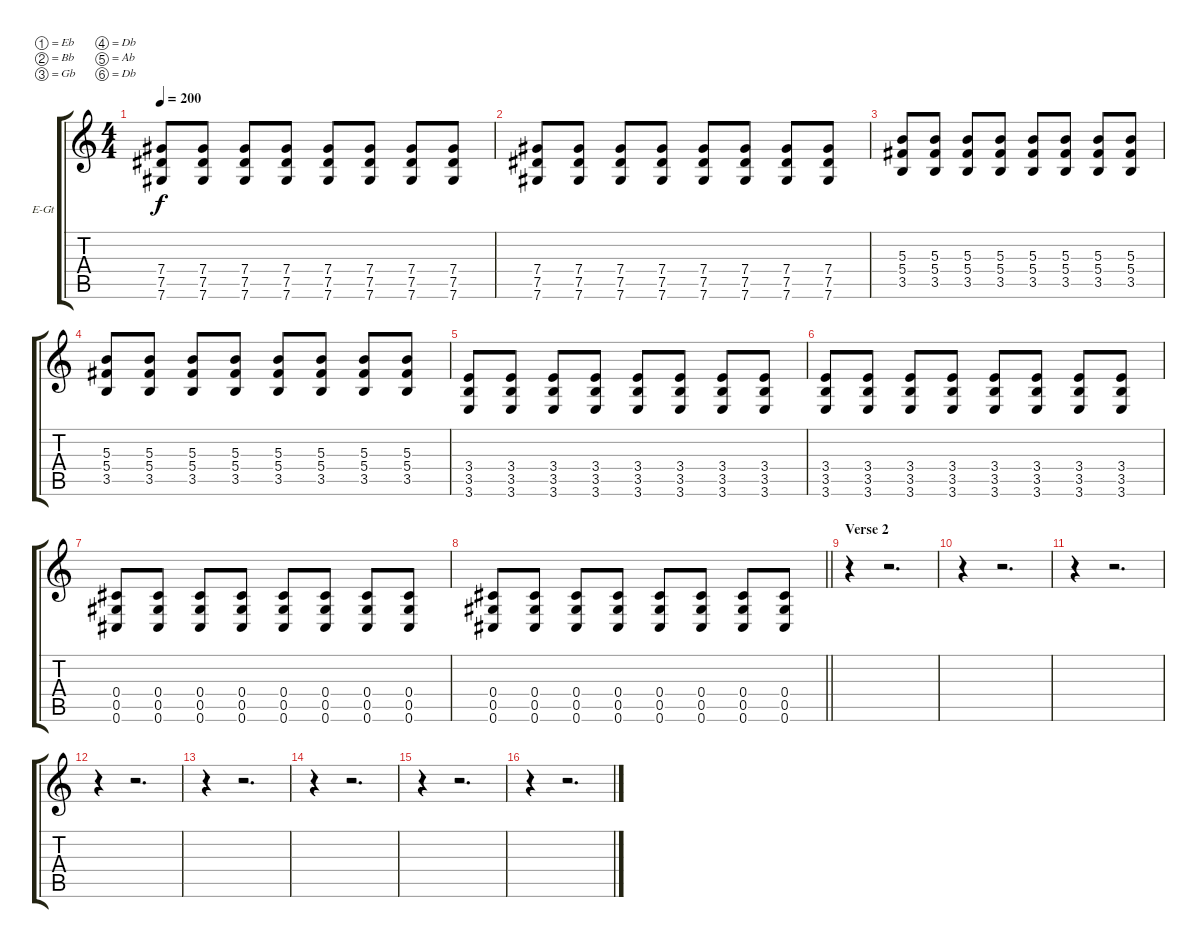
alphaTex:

\bracketExtendMode groupsimilarinstruments
\firstSystemTrackNameOrientation horizontal
\otherSystemsTrackNameOrientation horizontal
\track ("Extra Guitar" "E-Gt") {instrument distortionguitar}
\staff {score tabs}
\tuning (Eb4 Bb3 Gb3 Db3 Ab2 Db2)
\ts (4 4)
\tempo 200
\clef g2
\ks c
(7.4 7.5 7.6).8{dy f} (7.4 7.5 7.6).8 (7.4 7.5 7.6).8 (7.4 7.5 7.6).8 (7.4 7.5 7.6).8 (7.4 7.5 7.6).8 (7.4 7.5 7.6).8 (7.4 7.5 7.6).8 |
(7.4 7.5 7.6).8 (7.4 7.5 7.6).8 (7.4 7.5 7.6).8 (7.4 7.5 7.6).8 (7.4 7.5 7.6).8 (7.4 7.5 7.6).8 (7.4 7.5 7.6).8 (7.4 7.5 7.6).8 |
(5.3 5.4 3.5).8 (5.3 5.4 3.5).8 (5.3 5.4 3.5).8 (5.3 5.4 3.5).8 (5.3 5.4 3.5).8 (5.3 5.4 3.5).8 (5.3 5.4 3.5).8 (5.3 5.4 3.5).8 |
(5.3 5.4 3.5).8 (5.3 5.4 3.5).8 (5.3 5.4 3.5).8 (5.3 5.4 3.5).8 (5.3 5.4 3.5).8 (5.3 5.4 3.5).8 (5.3 5.4 3.5).8 (5.3 5.4 3.5).8 |
(3.4 3.5 3.6).8 (3.4 3.5 3.6).8 (3.4 3.5 3.6).8 (3.4 3.5 3.6).8 (3.4 3.5 3.6).8 (3.4 3.5 3.6).8 (3.4 3.5 3.6).8 (3.4 3.5 3.6).8 |
(3.4 3.5 3.6).8 (3.4 3.5 3.6).8 (3.4 3.5 3.6).8 (3.4 3.5 3.6).8 (3.4 3.5 3.6).8 (3.4 3.5 3.6).8 (3.4 3.5 3.6).8 (3.4 3.5 3.6).8 |
(0.4 0.5 0.6).8 (0.4 0.5 0.6).8 (0.4 0.5 0.6).8 (0.4 0.5 0.6).8 (0.4 0.5 0.6).8 (0.4 0.5 0.6).8 (0.4 0.5 0.6).8 (0.4 0.5 0.6).8 |
\barLineRight lightlight
(0.4 0.5 0.6).8 (0.4 0.5 0.6).8 (0.4 0.5 0.6).8 (0.4 0.5 0.6).8 (0.4 0.5 0.6).8 (0.4 0.5 0.6).8 (0.4 0.5 0.6).8 (0.4 0.5 0.6).8 |
\section ("" "Verse 2")
r.4 r.2{d} |
r.4 r.2{d} |
r.4 r.2{d} |
r.4 r.2{d} |
r.4 r.2{d} |
r.4 r.2{d} |
r.4 r.2{d} |
r.4 r.2{d}
